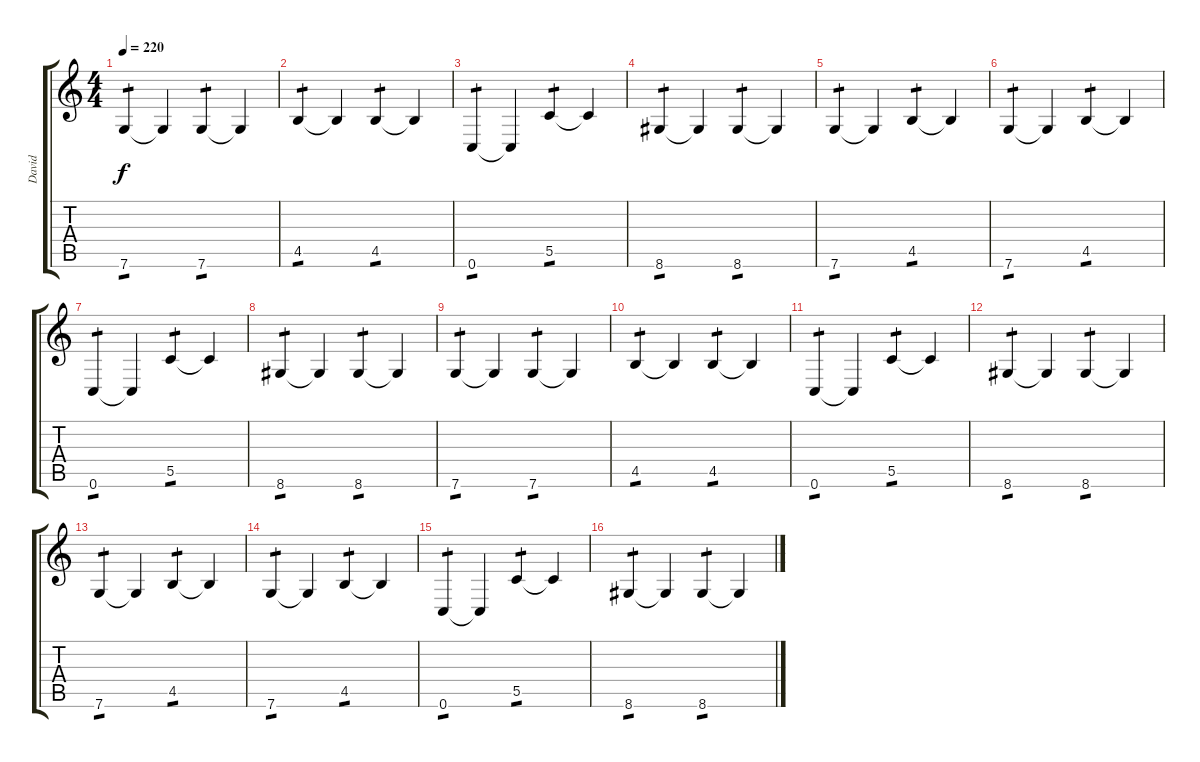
\track ("David" "David") {instrument distortionguitar}
\staff {score tabs}
\tuning (D4 A3 F3 C3 G2 C2) {hide}
\ts (4 4)
\tempo 220
\clef g2
\ks c
7.6.4{tp 1 dy f} 7.6{t}.4 7.6.4{tp 1} 7.6{t}.4 |
4.5.4{tp 1} 4.5{t}.4 4.5.4{tp 1} 4.5{t}.4 |
0.6.4{tp 1} 0.6{t}.4 5.5.4{tp 1} 5.5{t}.4 |
8.6.4{tp 1} 8.6{t}.4 8.6.4{tp 1} 8.6{t}.4 |
7.6.4{tp 1} 7.6{t}.4 4.5.4{tp 1} 4.5{t}.4 |
7.6.4{tp 1} 7.6{t}.4 4.5.4{tp 1} 4.5{t}.4 |
0.6.4{tp 1} 0.6{t}.4 5.5.4{tp 1} 5.5{t}.4 |
8.6.4{tp 1} 8.6{t}.4 8.6.4{tp 1} 8.6{t}.4 |
7.6.4{tp 1} 7.6{t}.4 7.6.4{tp 1} 7.6{t}.4 |
4.5.4{tp 1} 4.5{t}.4 4.5.4{tp 1} 4.5{t}.4 |
0.6.4{tp 1} 0.6{t}.4 5.5.4{tp 1} 5.5{t}.4 |
8.6.4{tp 1} 8.6{t}.4 8.6.4{tp 1} 8.6{t}.4 |
7.6.4{tp 1} 7.6{t}.4 4.5.4{tp 1} 4.5{t}.4 |
7.6.4{tp 1} 7.6{t}.4 4.5.4{tp 1} 4.5{t}.4 |
0.6.4{tp 1} 0.6{t}.4 5.5.4{tp 1} 5.5{t}.4 |
8.6.4{tp 1} 8.6{t}.4 8.6.4{tp 1} 8.6{t}.4
